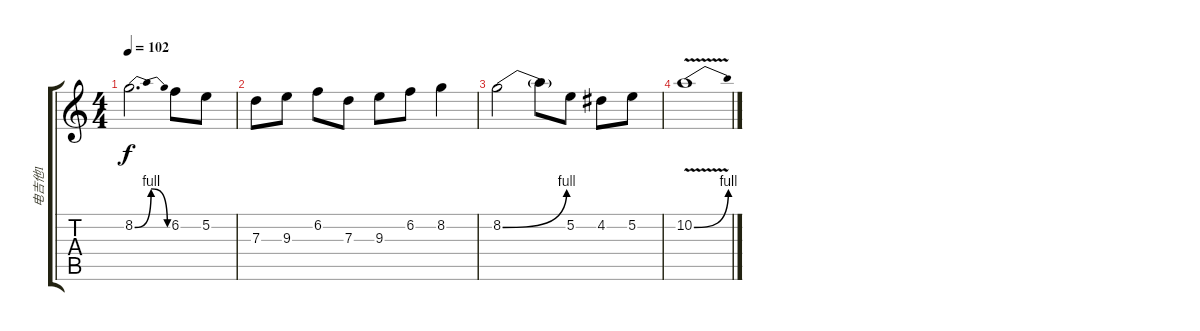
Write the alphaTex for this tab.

\track ("电吉他1" "电吉他1") {instrument distortionguitar}
\staff {score tabs}
\tuning (E4 B3 G3 D3 A2 E2) {hide}
\ts (4 4)
\tempo 102
\clef g2
\ks c
8.2{be (bendrelease 0 0 10 4 50 4 60 0)}.2{d dy f} 6.2.8 5.2.8 |
7.3.8 9.3.8 6.2.8 7.3.8 9.3.8 6.2.8 8.2.4 |
8.2{be (bend 0 0 60 4)}.2 8.2{t}.8 5.2.8 4.2.8 5.2.8 |
10.2{be (bend 0 0 60 4) v}.1
